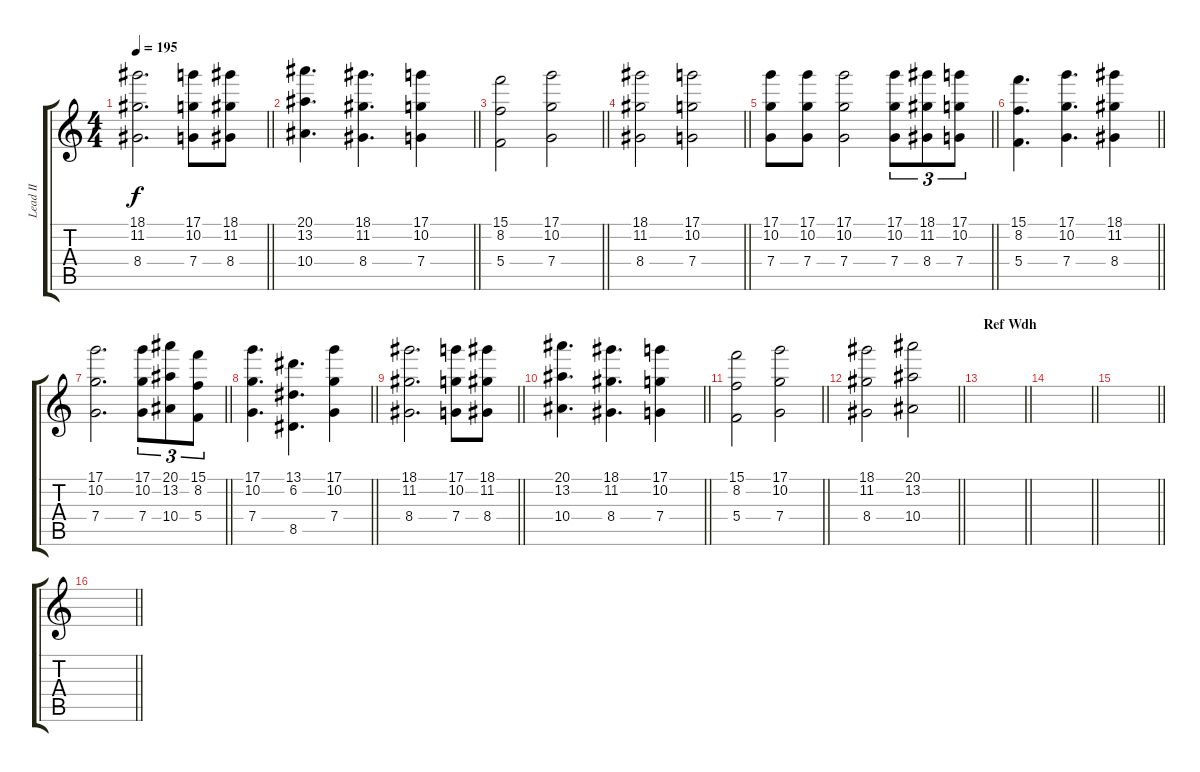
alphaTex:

\track ("Lead II" "Lead II") {instrument distortionguitar}
\staff {score tabs}
\tuning (D4 A3 F3 C3 G2 C2) {hide}
\ts (4 4)
\tempo 195
\clef g2
\barLineRight lightlight
\ks c
(18.1 11.2 8.4).2{d dy f} (17.1 10.2 7.4).8 (18.1 11.2 8.4).8 |
\barLineRight lightlight
(20.1 13.2 10.4).4{d} (18.1 11.2 8.4).4{d} (17.1 10.2 7.4).4 |
\barLineRight lightlight
(15.1 8.2 5.4).2 (17.1 10.2 7.4).2 |
\barLineRight lightlight
(18.1 11.2 8.4).2 (17.1 10.2 7.4).2 |
\barLineRight lightlight
(17.1 10.2 7.4).8 (17.1 10.2 7.4).8 (17.1 10.2 7.4).2 (17.1 10.2 7.4).8{tu (3 2)} (18.1 11.2 8.4).8{tu (3 2)} (17.1 10.2 7.4).8{tu (3 2)} |
\barLineRight lightlight
(15.1 8.2 5.4).4{d} (17.1 10.2 7.4).4{d} (18.1 11.2 8.4).4 |
\barLineRight lightlight
(17.1 10.2 7.4).2{d} (17.1 10.2 7.4).8{tu (3 2)} (20.1 13.2 10.4).8{tu (3 2)} (15.1 8.2 5.4).8{tu (3 2)} |
\barLineRight lightlight
(17.1 10.2 7.4).4{d} (13.1 6.2 8.5).4{d} (17.1 10.2 7.4).4 |
\barLineRight lightlight
(18.1 11.2 8.4).2{d} (17.1 10.2 7.4).8 (18.1 11.2 8.4).8 |
\barLineRight lightlight
(20.1 13.2 10.4).4{d} (18.1 11.2 8.4).4{d} (17.1 10.2 7.4).4 |
\barLineRight lightlight
(15.1 8.2 5.4).2 (17.1 10.2 7.4).2 |
\barLineRight lightlight
(18.1 11.2 8.4).2 (20.1 13.2 10.4).2 |
\section ("" "Ref Wdh")
\barLineRight lightlight
|
\barLineRight lightlight
|
\barLineRight lightlight
|
\barLineRight lightlight
